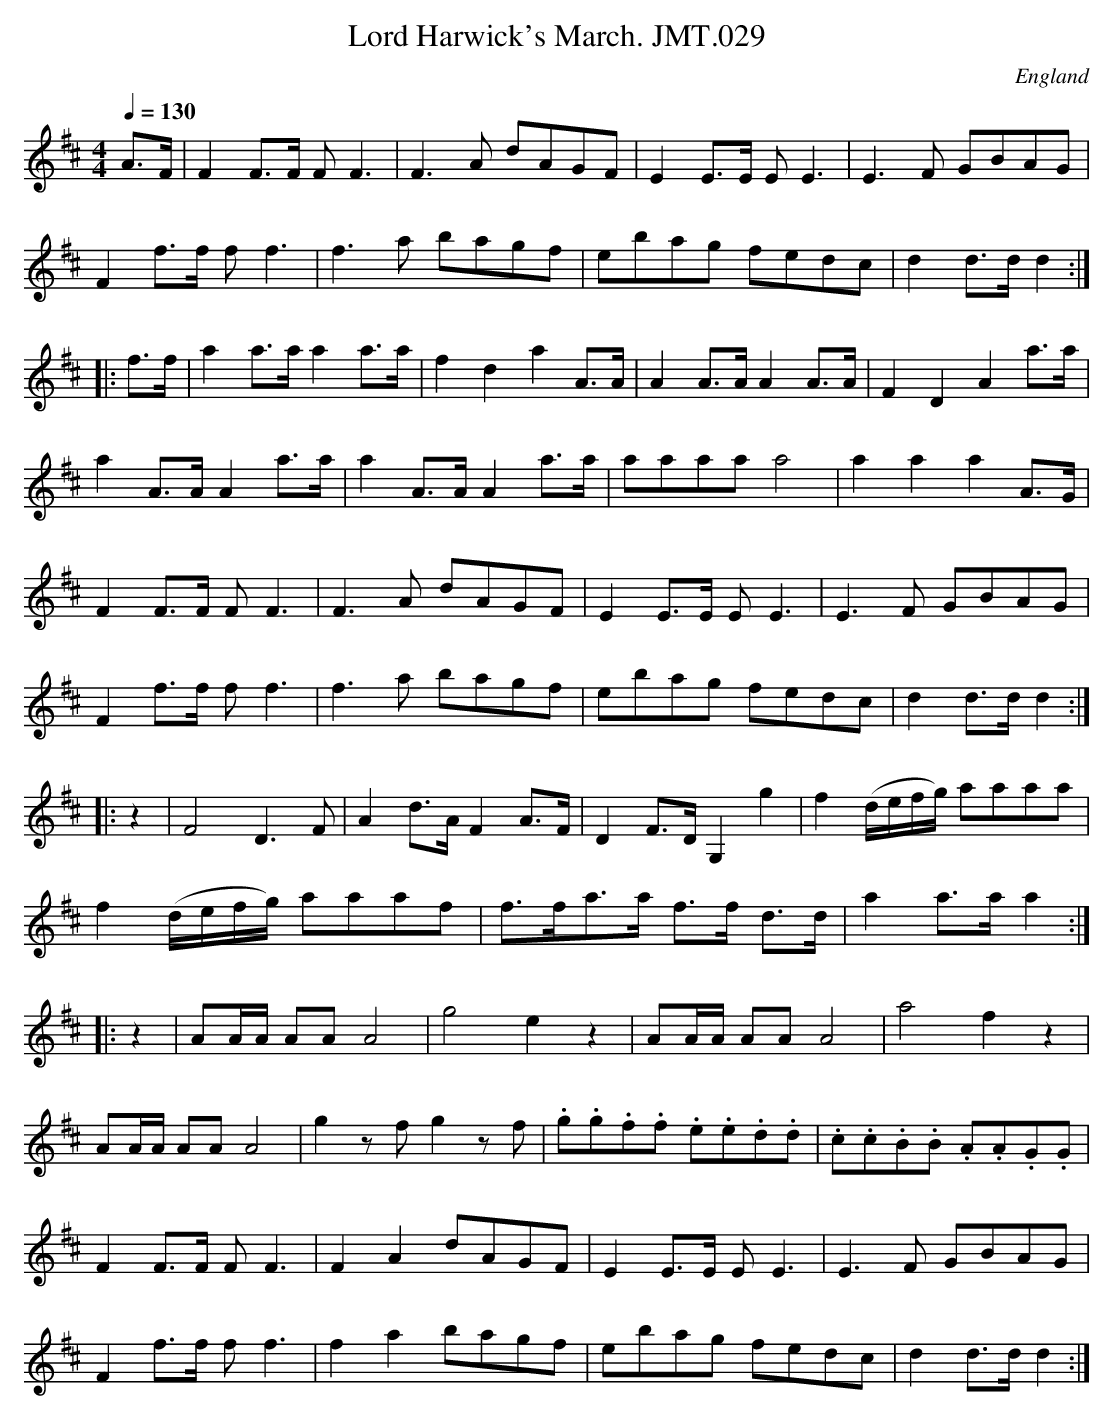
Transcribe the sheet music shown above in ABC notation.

X:1
T:Lord Harwick's March. JMT.029
L:1/8
M:4/4
O:England
Q:1/4=130
K:D
A>F|F2F>F FF3|F3A dAGF|E2E>E EE3|E3F GBAG|!
F2f>f ff3|f3a bagf|ebag fedc|d2d>dd2:|!
|:f>f|a2a>aa2a>a|f2d2a2A>A|A2A>AA2A>A|F2D2A2a>a|!
a2A>AA2a>a|a2A>AA2a>a|aaaaa4|a2a2a2A>G|!
F2F>F FF3|F3A dAGF|E2E>E EE3|E3F GBAG|!
F2f>f ff3|f3a bagf|ebag fedc|d2d>dd2:|!
|:z2|F4D3F|A2d>AF2A>F|D2F>DG,2g2|f2(d/e/f/g/) aaaa|!
f2(d/e/f/g/) aaaf|f>fa>a f>f d>d|a2a>aa2:|!
|:z2|AA/A/ AAA4|g4e2z2|AA/A/ AAA4|a4f2z2|!
AA/A/ AAA4|g2zfg2zf|.g.g.f.f .e.e.d.d|.c.c.B.B .A.A.G.G|!
F2F>F FF3|F2A2dAGF|E2E>E EE3|E3F GBAG|!
F2f>f ff3|f2a2bagf|ebag fedc |d2d>dd2:|
